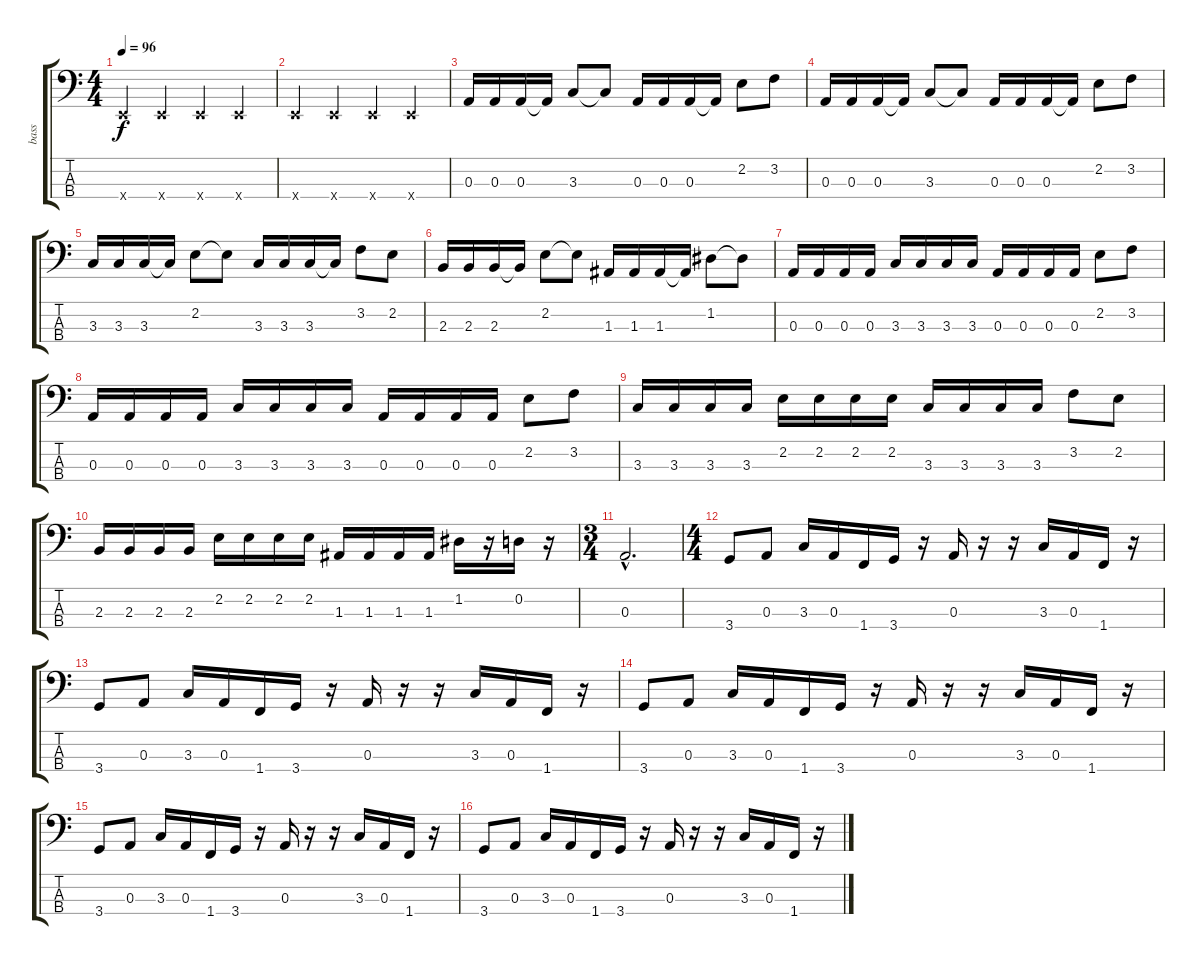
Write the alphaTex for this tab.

\track ("bass" "bass") {instrument electricbassfinger}
\staff {score tabs}
\tuning (G2 D2 A1 E1) {hide}
\ts (4 4)
\tempo 96
\clef f4
\ks c
0.4{x}.4{dy f instrument electricbassfinger} 0.4{x}.4 0.4{x}.4 0.4{x}.4 |
0.4{x}.4 0.4{x}.4 0.4{x}.4 0.4{x}.4 |
0.3.16 0.3.16 0.3.16 0.3{t}.16 3.3.8 3.3{t}.8 0.3.16 0.3.16 0.3.16 0.3{t}.16 2.2.8 3.2.8 |
0.3.16 0.3.16 0.3.16 0.3{t}.16 3.3.8 3.3{t}.8 0.3.16 0.3.16 0.3.16 0.3{t}.16 2.2.8 3.2.8 |
3.3.16 3.3.16 3.3.16 3.3{t}.16 2.2.8 2.2{t}.8 3.3.16 3.3.16 3.3.16 3.3{t}.16 3.2.8 2.2.8 |
2.3.16 2.3.16 2.3.16 2.3{t}.16 2.2.8 2.2{t}.8 1.3.16 1.3.16 1.3.16 1.3{t}.16 1.2.8 1.2{t}.8 |
0.3.16 0.3.16 0.3.16 0.3.16 3.3.16 3.3.16 3.3.16 3.3.16 0.3.16 0.3.16 0.3.16 0.3.16 2.2.8 3.2.8 |
0.3.16 0.3.16 0.3.16 0.3.16 3.3.16 3.3.16 3.3.16 3.3.16 0.3.16 0.3.16 0.3.16 0.3.16 2.2.8 3.2.8 |
3.3.16 3.3.16 3.3.16 3.3.16 2.2.16 2.2.16 2.2.16 2.2.16 3.3.16 3.3.16 3.3.16 3.3.16 3.2.8 2.2.8 |
2.3.16 2.3.16 2.3.16 2.3.16 2.2.16 2.2.16 2.2.16 2.2.16 1.3.16 1.3.16 1.3.16 1.3.16 1.2.16 r.16 0.2.16 r.16 |
\ts (3 4)
0.3{hac}.2{d} |
\ts (4 4)
3.4.8 0.3.8 3.3.16 0.3.16 1.4.16 3.4.16 r.16 0.3.16 r.16 r.16 3.3.16 0.3.16 1.4.16 r.16 |
3.4.8 0.3.8 3.3.16 0.3.16 1.4.16 3.4.16 r.16 0.3.16 r.16 r.16 3.3.16 0.3.16 1.4.16 r.16 |
3.4.8 0.3.8 3.3.16 0.3.16 1.4.16 3.4.16 r.16 0.3.16 r.16 r.16 3.3.16 0.3.16 1.4.16 r.16 |
3.4.8 0.3.8 3.3.16 0.3.16 1.4.16 3.4.16 r.16 0.3.16 r.16 r.16 3.3.16 0.3.16 1.4.16 r.16 |
3.4.8 0.3.8 3.3.16 0.3.16 1.4.16 3.4.16 r.16 0.3.16 r.16 r.16 3.3.16 0.3.16 1.4.16 r.16
